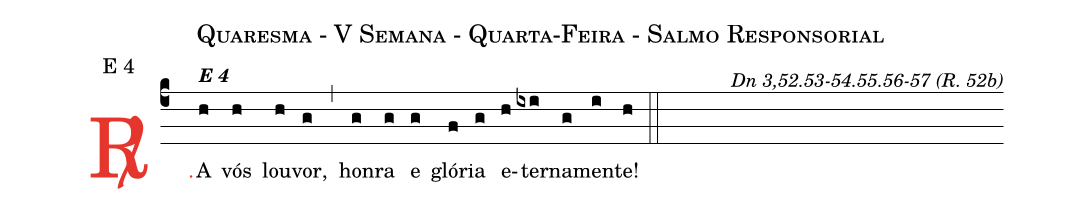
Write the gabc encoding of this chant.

name: Quaresma - V Semana - Quarta-Feira - Salmo Responsorial;
mode: E 4;
commentary: Dn 3,52.53-54.55.56-57 (R. 52b);
%%
(c4)

<c><sp>R/</sp>.</c>() A<alt>\textbf{E 4}</alt>(h) vós(h) lou(h)vor,(g) (,) hon(g)ra(g) e(g) gló(f)ria(g) e(h)ter(ixi)na(g)men(i)te!(h)

(::)
